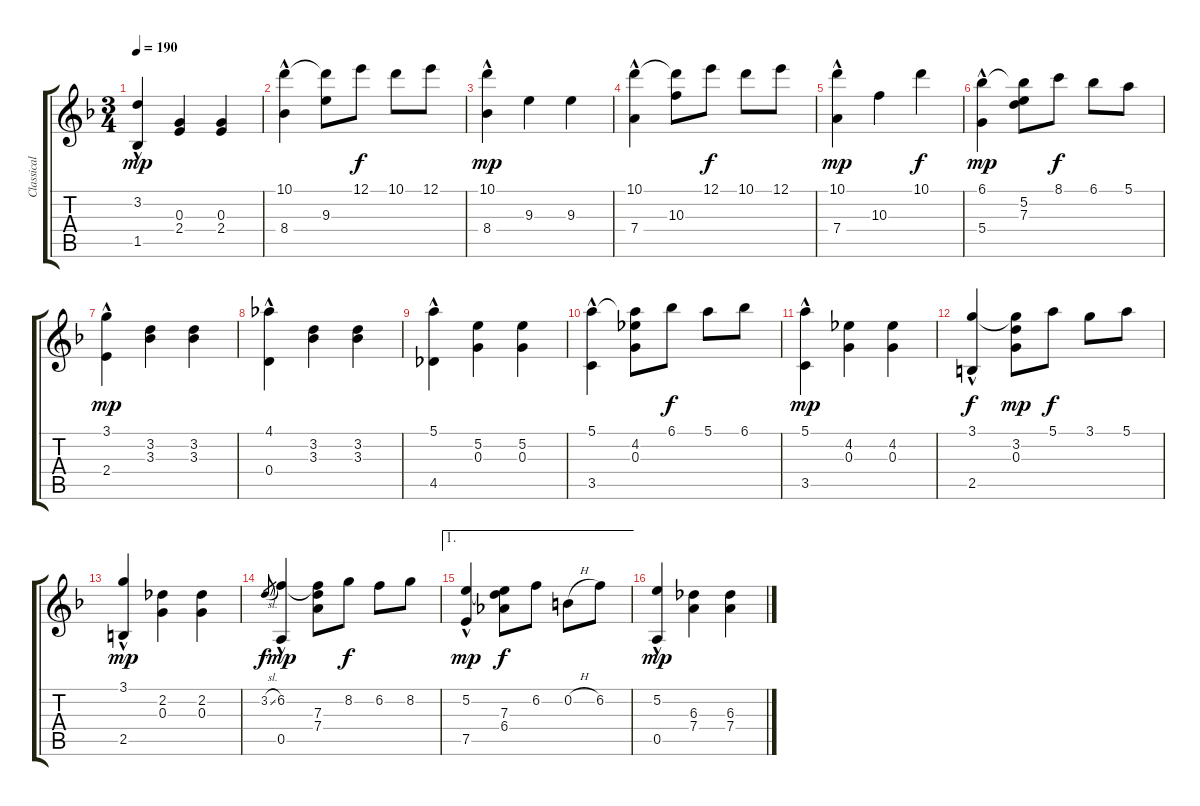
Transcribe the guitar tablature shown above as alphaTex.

\track ("Classical guitar" "Classical ") {instrument acousticguitarnylon}
\staff {score tabs}
\tuning (E4 B3 G3 D3 A2 D2) {hide}
\ts (3 4)
\tempo 190
\clef g2
\ks dminor
(3.2{hac} 1.5{hac}).4{dy mp} (0.3 2.4).4 (0.3 2.4).4 |
(10.1 8.4{hac}).4 (10.1{t} 9.3).8 12.1.8{dy f} 10.1.8 12.1.8 |
(10.1{hac} 8.4{hac}).4{dy mp} 9.3.4 9.3.4 |
(10.1 7.4{hac}).4 (10.1{t} 10.3).8 12.1.8{dy f} 10.1.8 12.1.8 |
(10.1 7.4{hac}).4{dy mp} 10.3.4 10.1.4{dy f} |
(6.1 5.4{hac}).4{dy mp} (6.1{t} 5.2 7.3).8 8.1.8{dy f} 6.1.8 5.1.8 |
(3.1{hac} 2.4{hac}).4{dy mp} (3.2 3.3).4 (3.2 3.3).4 |
(4.1{hac} 0.4{hac}).4 (3.2 3.3).4 (3.2 3.3).4 |
(5.1{hac} 4.5{hac}).4 (5.2 0.3).4 (5.2 0.3).4 |
(5.1 3.5{hac}).4 (5.1{t} 4.2 0.3).8 6.1.8{dy f} 5.1.8 6.1.8 |
(5.1 3.5{hac}).4{dy mp} (4.2 0.3).4 (4.2 0.3).4 |
(3.1 2.5{hac}).4{dy f} (3.1{t} 3.2 0.3).8{dy mp} 5.1.8{dy f} 3.1.8 5.1.8 |
(3.1{hac} 2.5{hac}).4{dy mp} (2.2 0.3).4 (2.2 0.3).4 |
3.2{sl}.8{gr dy f} (6.2 0.5{hac}).4{dy mp} (6.2{t} 7.3 7.4).8 8.2.8{dy f} 6.2.8 8.2.8 |
\ae 1
(5.2 7.5{hac}).4{dy mp} (5.2{t} 7.3 6.4).8{dy f} 6.2.8 0.2{h}.8 6.2.8 |
(5.2{hac} 0.5{hac}).4{dy mp} (6.3 7.4).4 (6.3 7.4).4
